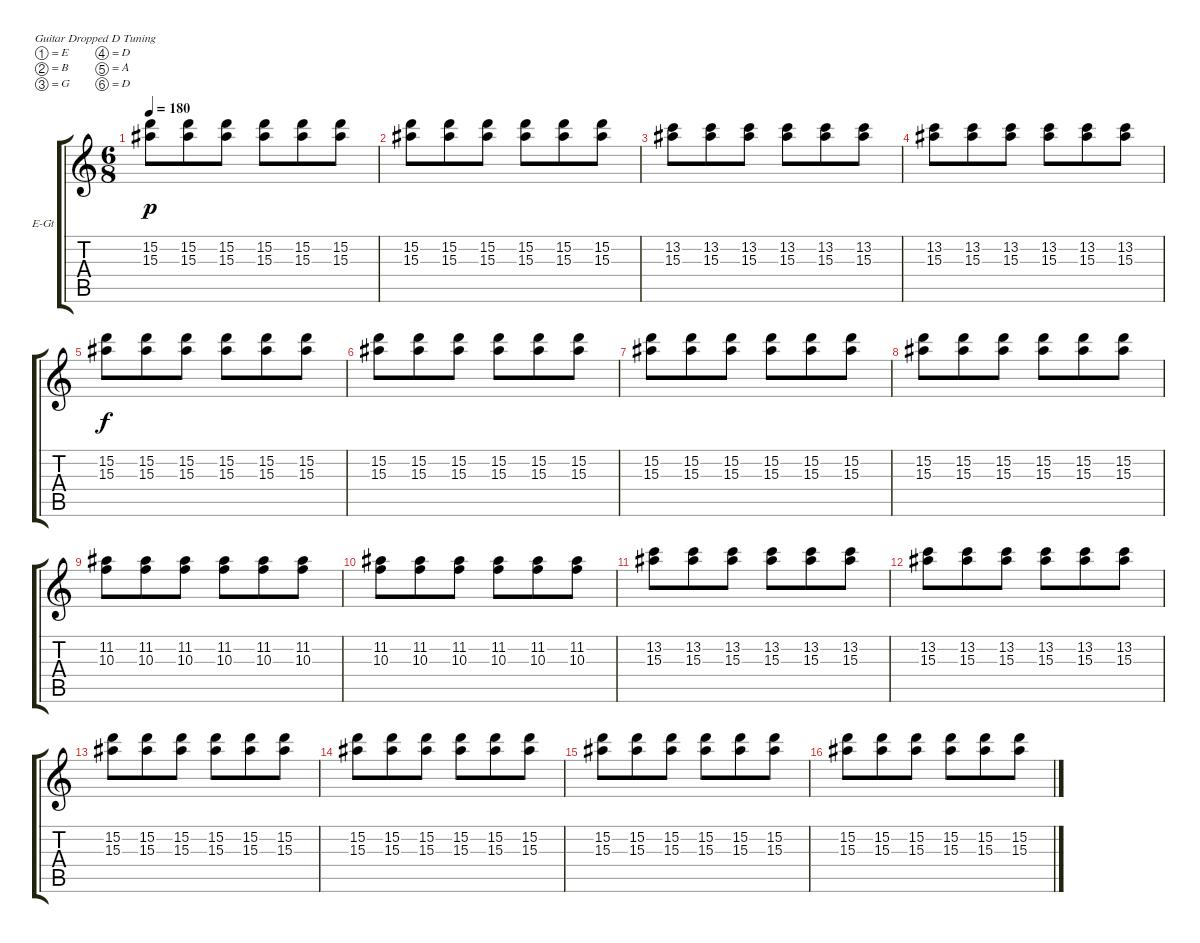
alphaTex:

\defaultSystemsLayout 4
\bracketExtendMode groupsimilarinstruments
\firstSystemTrackNameOrientation horizontal
\otherSystemsTrackNameOrientation horizontal
\track ("Rhythm Guitar" "E-Gt") {instrument distortionguitar}
\staff {score tabs}
\tuning (E4 B3 G3 D3 A2 D2)
\ts (6 8)
\tempo 180
\clef g2
\ks c
(15.2 15.3).8{dy p instrument distortionguitar} (15.2 15.3).8 (15.2 15.3).8 (15.2 15.3).8 (15.2 15.3).8 (15.2 15.3).8 |
(15.2 15.3).8 (15.2 15.3).8 (15.2 15.3).8 (15.2 15.3).8 (15.2 15.3).8 (15.2 15.3).8 |
(15.3 13.2).8 (15.3 13.2).8 (15.3 13.2).8 (15.3 13.2).8 (15.3 13.2).8 (15.3 13.2).8 |
(15.3 13.2).8 (15.3 13.2).8 (15.3 13.2).8 (15.3 13.2).8 (13.2 15.3).8 (13.2 15.3).8 |
(15.2 15.3).8{dy f} (15.2 15.3).8 (15.2 15.3).8 (15.2 15.3).8 (15.2 15.3).8 (15.2 15.3).8 |
(15.2 15.3).8 (15.2 15.3).8 (15.2 15.3).8 (15.2 15.3).8 (15.2 15.3).8 (15.2 15.3).8 |
(15.2 15.3).8 (15.2 15.3).8 (15.2 15.3).8 (15.2 15.3).8 (15.2 15.3).8 (15.2 15.3).8 |
(15.2 15.3).8 (15.2 15.3).8 (15.2 15.3).8 (15.2 15.3).8 (15.2 15.3).8 (15.2 15.3).8 |
(10.3 11.2).8 (10.3 11.2).8 (10.3 11.2).8 (10.3 11.2).8 (10.3 11.2).8 (10.3 11.2).8 |
(11.2 10.3).8 (11.2 10.3).8 (11.2 10.3).8 (11.2 10.3).8 (11.2 10.3).8 (11.2 10.3).8 |
(15.3 13.2).8 (15.3 13.2).8 (15.3 13.2).8 (15.3 13.2).8 (15.3 13.2).8 (15.3 13.2).8 |
(15.3 13.2).8 (15.3 13.2).8 (15.3 13.2).8 (15.3 13.2).8 (15.3 13.2).8 (15.3 13.2).8 |
(15.2 15.3).8 (15.2 15.3).8 (15.2 15.3).8 (15.2 15.3).8 (15.2 15.3).8 (15.2 15.3).8 |
(15.2 15.3).8 (15.2 15.3).8 (15.2 15.3).8 (15.2 15.3).8 (15.2 15.3).8 (15.2 15.3).8 |
(15.2 15.3).8 (15.2 15.3).8 (15.2 15.3).8 (15.2 15.3).8 (15.2 15.3).8 (15.2 15.3).8 |
(15.2 15.3).8 (15.2 15.3).8 (15.2 15.3).8 (15.2 15.3).8 (15.2 15.3).8 (15.2 15.3).8
